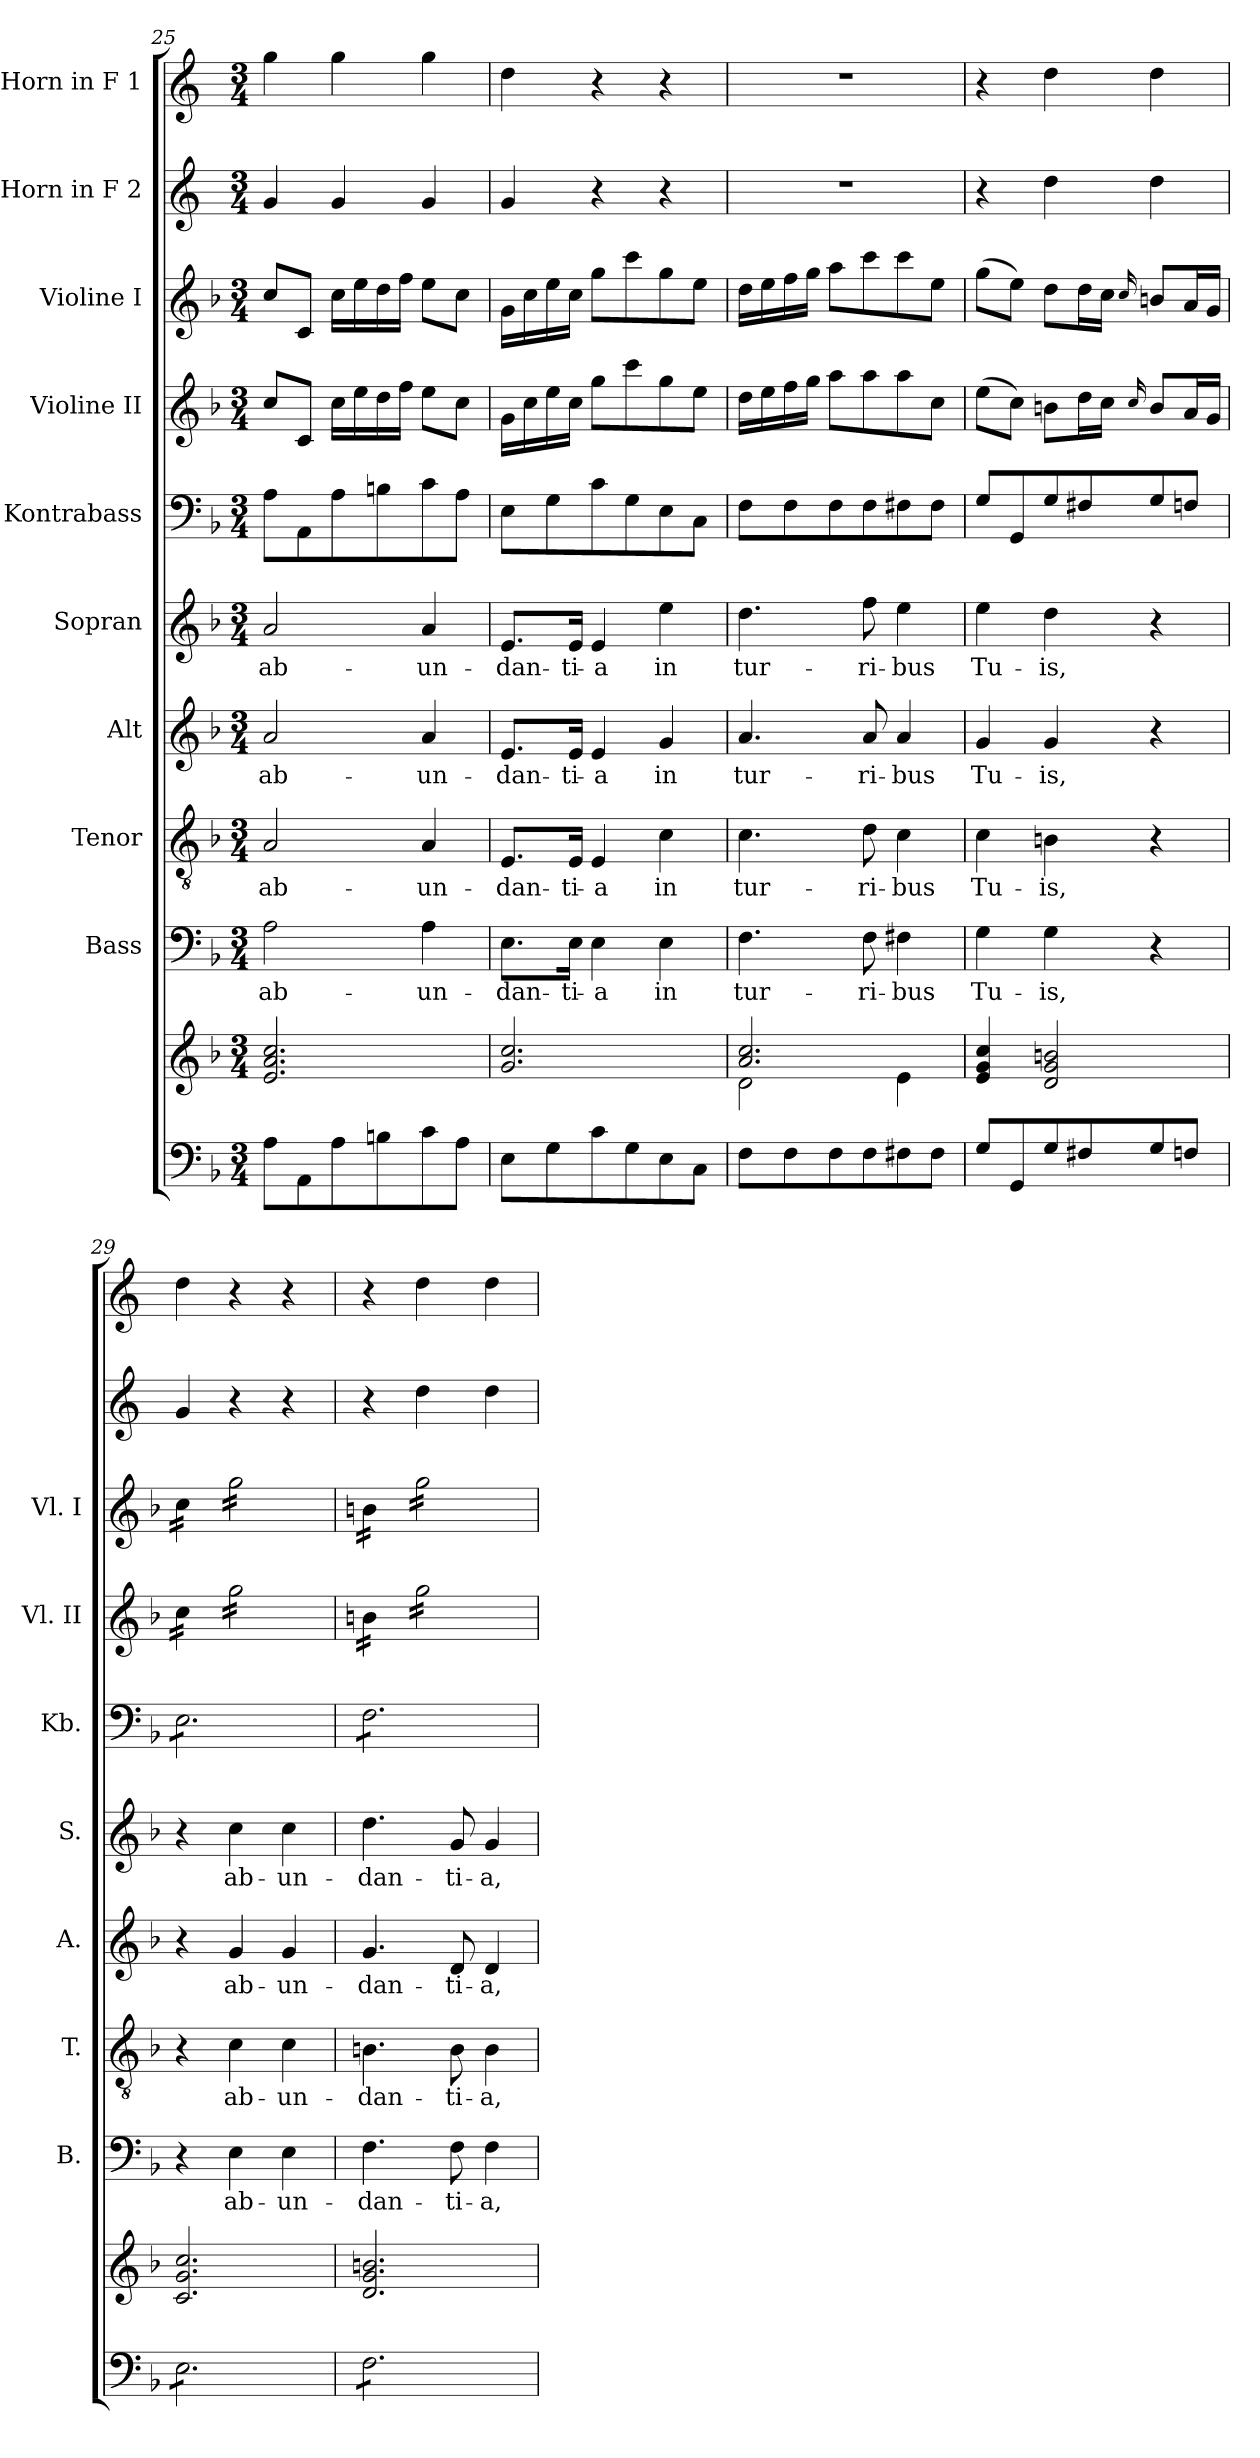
**kern	**kern	**kern	**text	**kern	**text	**kern	**text	**kern	**text	**kern	**kern	**kern	**kern	**kern
*part10	*part10	*part9	*part9	*part8	*part8	*part7	*part7	*part6	*part6	*part5	*part4	*part3	*part2	*part1
*staff11	*staff10	*staff9	*staff9	*staff8	*staff8	*staff7	*staff7	*staff6	*staff6	*staff5	*staff4	*staff3	*staff2	*staff1
*	*	*I"Bass	*	*I"Tenor	*	*I"Alt	*	*I"Sopran	*	*I"Kontrabass	*I"Violine II	*I"Violine I	*I"Horn in F 2	*I"Horn in F 1
*	*	*I'B.	*	*I'T.	*	*I'A.	*	*I'S.	*	*I'Kb.	*I'Vl. II	*I'Vl. I	*	*
!!LO:PB:g=z
*clefF4	*clefG2	*clefF4	*	*clefGv2	*	*clefG2	*	*clefG2	*	*clefF4	*clefG2	*clefG2	*clefG2	*clefG2
*	*	*	*	*	*	*	*	*	*	*ITrd7c12	*	*	*ITrd4c7	*ITrd4c7
*k[b-]	*k[b-]	*k[b-]	*	*k[b-]	*	*k[b-]	*	*k[b-]	*	*k[b-]	*k[b-]	*k[b-]	*k[b-]	*k[b-]
*F:	*F:	*F:	*	*F:	*	*F:	*	*F:	*	*F:	*F:	*F:	*F:	*F:
*M3/4	*M3/4	*M3/4	*	*M3/4	*	*M3/4	*	*M3/4	*	*M3/4	*M3/4	*M3/4	*M3/4	*M3/4
=25	=25	=25	=25	=25	=25	=25	=25	=25	=25	=25	=25	=25	=25	=25
!	!	!	!LO:LY:b	!	!LO:LY:b	!	!LO:LY:b	!	!LO:LY:b	!	!	!	!	!
8A\L	2.e/ 2.a/ 2.cc/	2A\	ab-	2A/	ab-	2a/	ab-	2a/	ab-	8AA\L	8cc/L	8cc/L	4c/	4cc\
8AA\	.	.	.	.	.	.	.	.	.	8AAA\	8c/J	8c/J	.	.
8A\	.	.	.	.	.	.	.	.	.	8AA\	16cc\LL	16cc\LL	4c/	4cc\
.	.	.	.	.	.	.	.	.	.	.	16ee\	16ee\	.	.
8Bn\	.	.	.	.	.	.	.	.	.	8BBn\	16dd\	16dd\	.	.
.	.	.	.	.	.	.	.	.	.	.	16ff\JJ	16ff\JJ	.	.
!	!	!	!LO:LY:b	!	!LO:LY:b	!	!LO:LY:b	!	!LO:LY:b	!	!	!	!	!
8c\	.	4A\	-un-	4A/	-un-	4a/	-un-	4a/	-un-	8C\	8ee\L	8ee\L	4c/	4cc\
8A\J	.	.	.	.	.	.	.	.	.	8AA\J	8cc\J	8cc\J	.	.
=26	=26	=26	=26	=26	=26	=26	=26	=26	=26	=26	=26	=26	=26	=26
!	!	!	!LO:LY:b	!	!LO:LY:b	!	!LO:LY:b	!	!LO:LY:b	!	!	!	!	!
8E\L	2.g/ 2.cc/	8.E\L	-dan-	8.E/L	-dan-	8.e/L	-dan-	8.e/L	-dan-	8EE\L	16g\LL	16g\LL	4c/	4g\
.	.	.	.	.	.	.	.	.	.	.	16cc\	16cc\	.	.
8G\	.	.	.	.	.	.	.	.	.	8GG\	16ee\	16ee\	.	.
!	!	!	!LO:LY:b	!	!LO:LY:b	!	!LO:LY:b	!	!LO:LY:b	!	!	!	!	!
.	.	16E\Jk	-ti-	16E/Jk	-ti-	16e/Jk	-ti-	16e/Jk	-ti-	.	16cc\JJ	16cc\JJ	.	.
!	!	!	!LO:LY:b	!	!LO:LY:b	!	!LO:LY:b	!	!LO:LY:b	!	!	!	!	!
8c\	.	4E\	-a	4E/	-a	4e/	-a	4e/	-a	8C\	8gg\L	8gg\L	4r	4r
8G\	.	.	.	.	.	.	.	.	.	8GG\	8ccc\	8ccc\	.	.
!	!	!	!LO:LY:b	!	!LO:LY:b	!	!LO:LY:b	!	!LO:LY:b	!	!	!	!	!
8E\	.	4E\	in	4c\	in	4g/	in	4ee\	in	8EE\	8gg\	8gg\	4r	4r
8C\J	.	.	.	.	.	.	.	.	.	8CC\J	8ee\J	8ee\J	.	.
=27	=27	=27	=27	=27	=27	=27	=27	=27	=27	=27	=27	=27	=27	=27
*	*^	*	*	*	*	*	*	*	*	*	*	*	*	*
!	!	!	!	!LO:LY:b	!	!LO:LY:b	!	!LO:LY:b	!	!LO:LY:b	!	!	!	!	!
8F\L	2.a/ 2.cc/	2d\	4.F\	tur-	4.c\	tur-	4.a/	tur-	4.dd\	tur-	8FF\L	16dd\LL	16dd\LL	2.r	2.r
.	.	.	.	.	.	.	.	.	.	.	.	16ee\	16ee\	.	.
8F\	.	.	.	.	.	.	.	.	.	.	8FF\	16ff\	16ff\	.	.
.	.	.	.	.	.	.	.	.	.	.	.	16gg\JJ	16gg\JJ	.	.
8F\	.	.	.	.	.	.	.	.	.	.	8FF\	8aa\L	8aa\L	.	.
!	!	!	!	!LO:LY:b	!	!LO:LY:b	!	!LO:LY:b	!	!LO:LY:b	!	!	!	!	!
8F\	.	.	8F\	-ri-	8d\	-ri-	8a/	-ri-	8ff\	-ri-	8FF\	8aa\	8ccc\	.	.
!	!	!	!	!LO:LY:b	!	!LO:LY:b	!	!LO:LY:b	!	!LO:LY:b	!	!	!	!	!
8F#X\	.	4e\	4F#X\	-bus	4c\	-bus	4a/	-bus	4ee\	-bus	8FF#X\	8aa\	8ccc\	.	.
8F#\J	.	.	.	.	.	.	.	.	.	.	8FF#\J	8cc\J	8ee\J	.	.
*	*v	*v	*	*	*	*	*	*	*	*	*	*	*	*	*
=28	=28	=28	=28	=28	=28	=28	=28	=28	=28	=28	=28	=28	=28	=28
!	!	!	!LO:LY:b	!	!LO:LY:b	!	!LO:LY:b	!	!LO:LY:b	!	!	!	!	!
8G/L	4e/ 4g/ 4cc/	4G\	Tu-	4c\	Tu-	4g/	Tu-	4ee\	Tu-	8GG/L	(>8ee\L	(>8gg\L	4r	4r
8GG/	.	.	.	.	.	.	.	.	.	8GGG/	8cc\J)	8ee\J)	.	.
!	!	!	!LO:LY:b	!	!LO:LY:b	!	!LO:LY:b	!	!LO:LY:b	!	!	!	!	!
8G/	2d/ 2g/ 2bn/	4G\	-is,	4Bn\	-is,	4g/	-is,	4dd\	-is,	8GG/	8bn\L	8dd\L	4g\	4g\
8F#X/	.	.	.	.	.	.	.	.	.	8FF#X/	16dd\L	16dd\L	.	.
.	.	.	.	.	.	.	.	.	.	.	16cc\JJ	16cc\JJ	.	.
.	.	.	.	.	.	.	.	.	.	.	16qqcc/	16qqcc/	.	.
8G/	.	4r	.	4r	.	4r	.	4r	.	8GG/	8b/L	8bn/L	4g\	4g\
8Fn/J	.	.	.	.	.	.	.	.	.	8FFn/J	16a/L	16a/L	.	.
.	.	.	.	.	.	.	.	.	.	.	16g/JJ	16g/JJ	.	.
=29	=29	=29	=29	=29	=29	=29	=29	=29	=29	=29	=29	=29	=29	=29
*tremolo	*	*	*	*	*	*	*	*	*	*	*	*	*	*
*	*	*	*	*	*	*	*	*	*	*tremolo	*	*	*	*
*	*	*	*	*	*	*	*	*	*	*	*tremolo	*	*	*
*	*	*	*	*	*	*	*	*	*	*	*	*tremolo	*	*
8E\L	2.c/ 2.g/ 2.cc/	4r	.	4r	.	4r	.	4r	.	8EE\L	16cc\LL	16cc\LL	4c/	4g\
.	.	.	.	.	.	.	.	.	.	.	16cc\	16cc\	.	.
8E\	.	.	.	.	.	.	.	.	.	8EE\	16cc\	16cc\	.	.
.	.	.	.	.	.	.	.	.	.	.	16cc\JJ	16cc\JJ	.	.
!	!	!	!LO:LY:b	!	!LO:LY:b	!	!LO:LY:b	!	!LO:LY:b	!	!	!	!	!
8E\	.	4E\	ab-	4c\	ab-	4g/	ab-	4cc\	ab-	8EE\	16gg\LL	16gg\LL	4r	4r
.	.	.	.	.	.	.	.	.	.	.	16gg\	16gg\	.	.
8E\	.	.	.	.	.	.	.	.	.	8EE\	16gg\	16gg\	.	.
.	.	.	.	.	.	.	.	.	.	.	16gg\	16gg\	.	.
!	!	!	!LO:LY:b	!	!LO:LY:b	!	!LO:LY:b	!	!LO:LY:b	!	!	!	!	!
8E\	.	4E\	-un-	4c\	-un-	4g/	-un-	4cc\	-un-	8EE\	16gg\	16gg\	4r	4r
.	.	.	.	.	.	.	.	.	.	.	16gg\	16gg\	.	.
8E\J	.	.	.	.	.	.	.	.	.	8EE\J	16gg\	16gg\	.	.
.	.	.	.	.	.	.	.	.	.	.	16gg\JJ	16gg\JJ	.	.
!!LO:PB:g=z
=30	=30	=30	=30	=30	=30	=30	=30	=30	=30	=30	=30	=30	=30	=30
!	!	!	!LO:LY:b	!	!LO:LY:b	!	!LO:LY:b	!	!LO:LY:b	!	!	!	!	!
8F\L	2.d/ 2.g/ 2.bn/	4.F\	-dan-	4.Bn\	-dan-	4.g/	-dan-	4.dd\	-dan-	8FF\L	16bn\LL	16bn\LL	4r	4r
.	.	.	.	.	.	.	.	.	.	.	16bn\	16bn\	.	.
8F\	.	.	.	.	.	.	.	.	.	8FF\	16bn\	16bn\	.	.
.	.	.	.	.	.	.	.	.	.	.	16bn\JJ	16bn\JJ	.	.
8F\	.	.	.	.	.	.	.	.	.	8FF\	16gg\LL	16gg\LL	4g\	4g\
.	.	.	.	.	.	.	.	.	.	.	16gg\	16gg\	.	.
!	!	!	!LO:LY:b	!	!LO:LY:b	!	!LO:LY:b	!	!LO:LY:b	!	!	!	!	!
8F\	.	8F\	-ti-	8B\	-ti-	8d/	-ti-	8g/	-ti-	8FF\	16gg\	16gg\	.	.
.	.	.	.	.	.	.	.	.	.	.	16gg\	16gg\	.	.
!	!	!	!LO:LY:b	!	!LO:LY:b	!	!LO:LY:b	!	!LO:LY:b	!	!	!	!	!
8F\	.	4F\	-a,	4B\	-a,	4d/	-a,	4g/	-a,	8FF\	16gg\	16gg\	4g\	4g\
.	.	.	.	.	.	.	.	.	.	.	16gg\	16gg\	.	.
8F\J	.	.	.	.	.	.	.	.	.	8FF\J	16gg\	16gg\	.	.
*	*	*	*	*	*	*	*	*	*	*Xtremolo	*	*	*	*
*Xtremolo	*	*	*	*	*	*	*	*	*	*	*	*	*	*
.	.	.	.	.	.	.	.	.	.	.	16gg\JJ	16gg\JJ	.	.
*	*	*	*	*	*	*	*	*	*	*	*	*Xtremolo	*	*
*	*	*	*	*	*	*	*	*	*	*	*Xtremolo	*	*	*
=	=	=	=	=	=	=	=	=	=	=	=	=	=	=
*-	*-	*-	*-	*-	*-	*-	*-	*-	*-	*-	*-	*-	*-	*-
